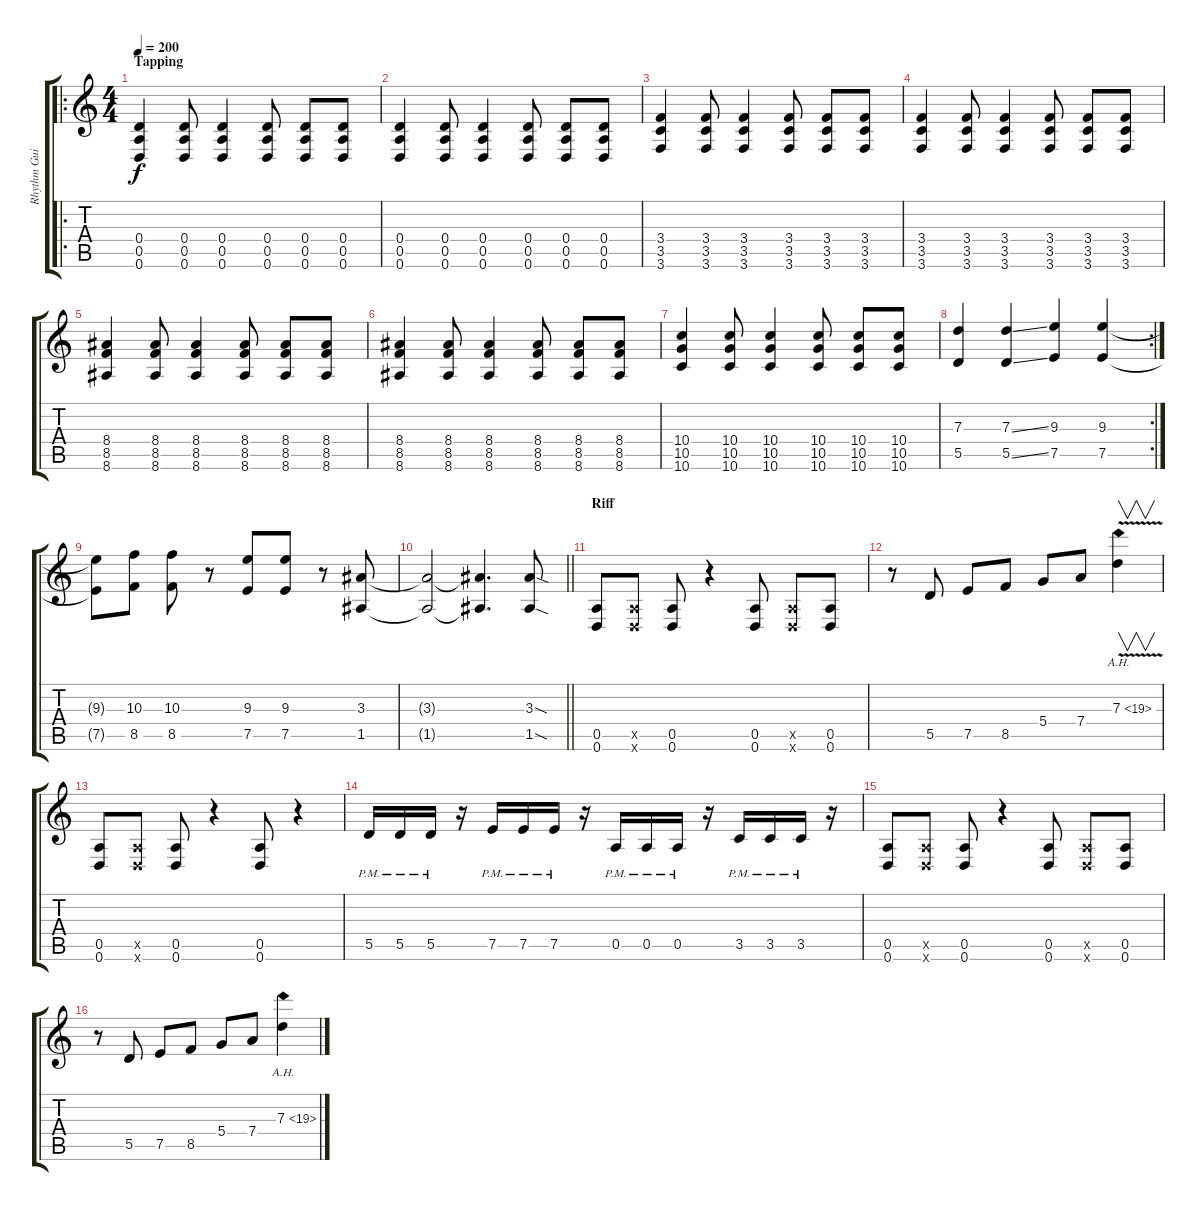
\track ("Rhythm Guitar" "Rhythm Gui") {instrument distortionguitar}
\staff {score tabs}
\tuning (E4 B3 G3 D3 A2 D2) {hide}
\ro
\ts (4 4)
\section ("" "Tapping")
\tempo 200
\clef g2
\ks c
(0.4 0.5 0.6).4{dy f} (0.4 0.5 0.6).8 (0.4 0.5 0.6).4 (0.4 0.5 0.6).8 (0.4 0.5 0.6).8 (0.4 0.5 0.6).8 |
(0.4 0.5 0.6).4 (0.4 0.5 0.6).8 (0.4 0.5 0.6).4 (0.4 0.5 0.6).8 (0.4 0.5 0.6).8 (0.4 0.5 0.6).8 |
(3.4 3.5 3.6).4 (3.4 3.5 3.6).8 (3.4 3.5 3.6).4 (3.4 3.5 3.6).8 (3.4 3.5 3.6).8 (3.4 3.5 3.6).8 |
(3.4 3.5 3.6).4 (3.4 3.5 3.6).8 (3.4 3.5 3.6).4 (3.4 3.5 3.6).8 (3.4 3.5 3.6).8 (3.4 3.5 3.6).8 |
(8.4 8.5 8.6).4 (8.4 8.5 8.6).8 (8.4 8.5 8.6).4 (8.4 8.5 8.6).8 (8.4 8.5 8.6).8 (8.4 8.5 8.6).8 |
(8.4 8.5 8.6).4 (8.4 8.5 8.6).8 (8.4 8.5 8.6).4 (8.4 8.5 8.6).8 (8.4 8.5 8.6).8 (8.4 8.5 8.6).8 |
(10.4 10.5 10.6).4 (10.4 10.5 10.6).8 (10.4 10.5 10.6).4 (10.4 10.5 10.6).8 (10.4 10.5 10.6).8 (10.4 10.5 10.6).8 |
\rc 2
(7.3 5.5).4 (7.3{ss} 5.5{ss}).4 (9.3 7.5).4 (9.3 7.5).4 |
(9.3{t} 7.5{t}).8 (10.3 8.5).8 (10.3 8.5).8 r.8 (9.3 7.5).8 (9.3 7.5).8 r.8 (3.3 1.5).8 |
\barLineRight lightlight
(3.3{t} 1.5{t}).2 (3.3{t} 1.5{t}).4{d} (3.3{sod} 1.5{sod}).8 |
\section ("" "Riff")
(0.5 0.6).8 (0.5{x} 0.6{x}).8 (0.5 0.6).8 r.4 (0.5 0.6).8 (0.5{x} 0.6{x}).8 (0.5 0.6).8 |
r.8 5.5.8 7.5.8 8.5.8 5.4.8 7.4.8 7.3{ah 12 v}.4{v} |
(0.5 0.6).8 (0.5{x} 0.6{x}).8 (0.5 0.6).8 r.4 (0.5 0.6).8 r.4 |
5.5{pm}.16 5.5{pm}.16 5.5{pm}.16 r.16 7.5{pm}.16 7.5{pm}.16 7.5{pm}.16 r.16 0.5{pm}.16 0.5{pm}.16 0.5{pm}.16 r.16 3.5{pm}.16 3.5{pm}.16 3.5{pm}.16 r.16 |
(0.5 0.6).8 (0.5{x} 0.6{x}).8 (0.5 0.6).8 r.4 (0.5 0.6).8 (0.5{x} 0.6{x}).8 (0.5 0.6).8 |
r.8 5.5.8 7.5.8 8.5.8 5.4.8 7.4.8 7.3{ah 12}.4
